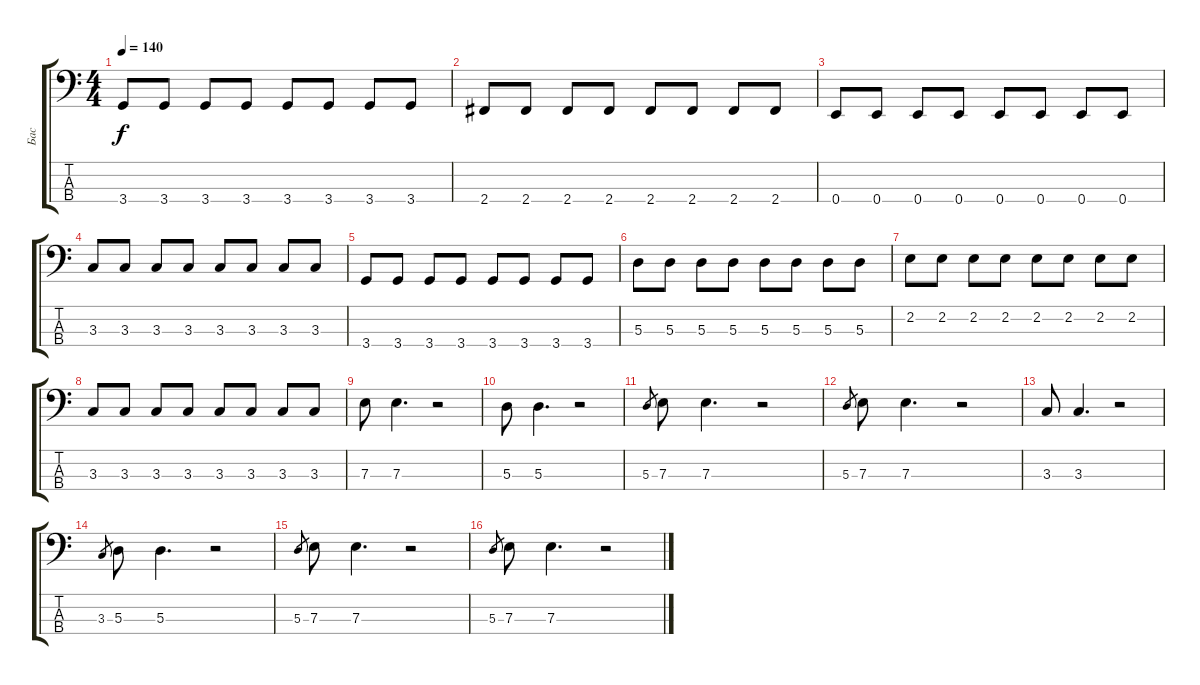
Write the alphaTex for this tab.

\track ("Бас" "Бас") {instrument electricbassfinger}
\staff {score tabs}
\tuning (G2 D2 A1 E1) {hide}
\ts (4 4)
\tempo 140
\clef f4
\ks c
3.4.8{dy f} 3.4.8 3.4.8 3.4.8 3.4.8 3.4.8 3.4.8 3.4.8 |
2.4.8 2.4.8 2.4.8 2.4.8 2.4.8 2.4.8 2.4.8 2.4.8 |
0.4.8 0.4.8 0.4.8 0.4.8 0.4.8 0.4.8 0.4.8 0.4.8 |
3.3.8 3.3.8 3.3.8 3.3.8 3.3.8 3.3.8 3.3.8 3.3.8 |
3.4.8 3.4.8 3.4.8 3.4.8 3.4.8 3.4.8 3.4.8 3.4.8 |
5.3.8 5.3.8 5.3.8 5.3.8 5.3.8 5.3.8 5.3.8 5.3.8 |
2.2.8 2.2.8 2.2.8 2.2.8 2.2.8 2.2.8 2.2.8 2.2.8 |
3.3.8 3.3.8 3.3.8 3.3.8 3.3.8 3.3.8 3.3.8 3.3.8 |
7.3.8 7.3.4{d} r.2 |
5.3.8 5.3.4{d} r.2 |
5.3.8{gr} 7.3.8 7.3.4{d} r.2 |
5.3.8{gr} 7.3.8 7.3.4{d} r.2 |
3.3.8 3.3.4{d} r.2 |
3.3.8{gr} 5.3.8 5.3.4{d} r.2 |
5.3.8{gr} 7.3.8 7.3.4{d} r.2 |
5.3.8{gr} 7.3.8 7.3.4{d} r.2
